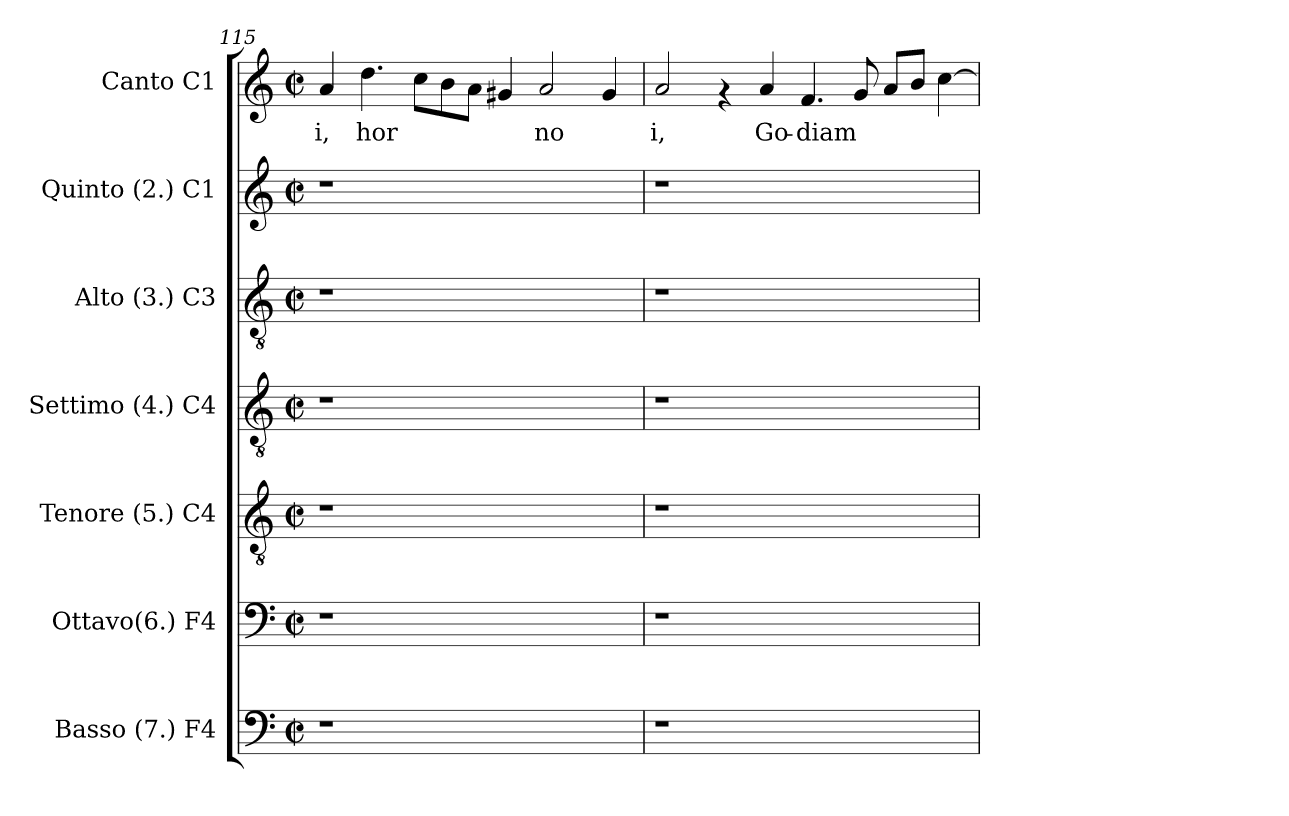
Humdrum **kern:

**kern	**kern	**kern	**kern	**kern	**kern	**kern	**text
*part7	*part6	*part5	*part4	*part3	*part2	*part1	*part1
*staff7	*staff6	*staff5	*staff4	*staff3	*staff2	*staff1	*staff1
*I"Basso (7.)  F4	*I"Ottavo(6.)  F4	*I"Tenore (5.)  C4	*I"Settimo (4.)  C4	*I"Alto (3.)  C3	*I"Quinto (2.)  C1	*I"Canto  C1	*
*	*	*I'T	*	*I'A	*	*I'C	*
*clefF4	*clefF4	*clefGv2	*clefGv2	*clefGv2	*clefG2	*clefG2	*
*k[]	*k[]	*k[]	*k[]	*k[]	*k[]	*k[]	*
*C:	*C:	*C:	*C:	*C:	*C:	*C:	*
*M2/2	*M2/2	*M2/2	*M2/2	*M2/2	*M2/2	*M2/2	*
*met(c|)	*met(c|)	*met(c|)	*met(c|)	*met(c|)	*met(c|)	*met(c|)	*
=115	=115	=115	=115	=115	=115	=115	=115
!	!	!	!	!	!	!	!LO:LY:b:cj
1r	1r	1r	1r	1r	1r	4a/	-i,
!	!	!	!	!	!	!	!LO:LY:b:cj
.	.	.	.	.	.	4.dd\	hor
!	!	!	!	!	!	!	!LO:LY:b:cj
.	.	.	.	.	.	8cc\L	.
!	!	!	!	!	!	!	!LO:LY:b:cj
.	.	.	.	.	.	8b\	.
!	!	!	!	!	!	!	!LO:LY:b:cj
.	.	.	.	.	.	8a\J	.
!	!	!	!	!	!	!	!LO:LY:b:cj
1ryy	1ryy	1ryy	1ryy	1ryy	1ryy	4g#X/	.
!	!	!	!	!	!	!	!LO:LY:b:cj
.	.	.	.	.	.	2a/	no-
!	!	!	!	!	!	!	!LO:LY:b:cj
.	.	.	.	.	.	4g#/	--
!!LO:LB:g=z
=116	=116	=116	=116	=116	=116	=116	=116
!	!	!	!	!	!	!	!LO:LY:b:cj
1r	1r	1r	1r	1r	1r	2a/	-i,
.	.	.	.	.	.	4rf	.
!	!	!	!	!	!	!	!LO:LY:b:cj
.	.	.	.	.	.	4a/	Go-
!	!	!	!	!	!	!	!LO:LY:b:cj
1ryy	1ryy	1ryy	1ryy	1ryy	1ryy	4.f/	-diam
!	!	!	!	!	!	!	!LO:LY:b:cj
.	.	.	.	.	.	8g/	.
!	!	!	!	!	!	!	!LO:LY:b:cj
.	.	.	.	.	.	8a/L	.
!	!	!	!	!	!	!	!LO:LY:b:cj
.	.	.	.	.	.	8b/J	.
!	!	!	!	!	!	!	!LO:LY:b:cj
.	.	.	.	.	.	[>4cc\	.
=	=	=	=	=	=	=	=
*-	*-	*-	*-	*-	*-	*-	*-
